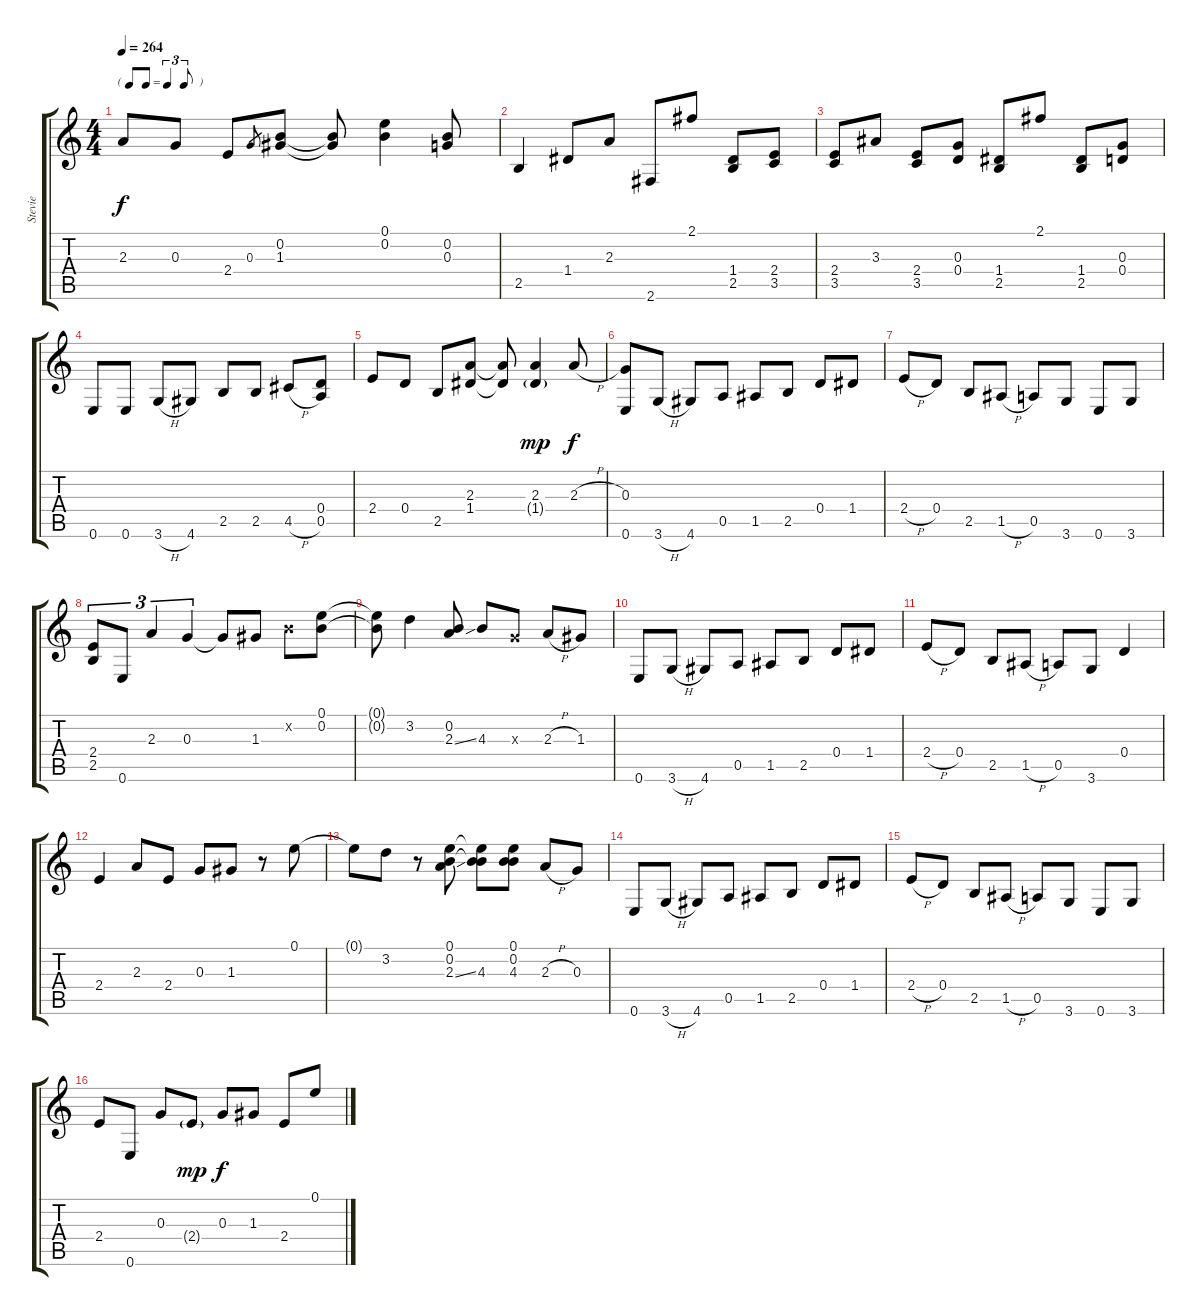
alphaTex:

\track ("Stevie" "Stevie") {instrument distortionguitar}
\staff {score tabs}
\tuning (E4 B3 G3 D3 A2 E2) {hide}
\ts (4 4)
\tf triplet8th
\tempo 264
\clef g2
\ks c
2.3.8{dy f} 0.3.8 2.4.8 0.3.8{gr} (0.2 1.3).8 (0.2{t} 1.3{t}).8 (0.1 0.2).4 (0.2 0.3).8 |
2.5.4 1.4.8 2.3.8 2.6.8 2.1.8 (1.4 2.5).8 (2.4 3.5).8 |
(2.4 3.5).8 3.3.8 (2.4 3.5).8 (0.3 0.4).8 (1.4 2.5).8 2.1.8 (1.4 2.5).8 (0.3 0.4).8 |
0.6.8 0.6.8 3.6{h}.8 4.6.8 2.5.8 2.5.8 4.5{h}.8 (0.4 0.5).8 |
2.4.8 0.4.8 2.5.8 (2.3 1.4).8 (2.3{t} 1.4{t}).8 (2.3 1.4{g}).4{dy mp} 2.3{h}.8{dy f} |
(0.3 0.6).8 3.6{h}.8 4.6.8 0.5.8 1.5.8 2.5.8 0.4.8 1.4.8 |
2.4{h}.8 0.4.8 2.5.8 1.5{h}.8 0.5.8 3.6.8 0.6.8 3.6.8 |
(2.4 2.5).8{tu (3 2)} 0.6.8{tu (3 2)} 2.3.4{tu (3 2)} 0.3.4{tu (3 2)} 0.3{t}.8 1.3.8 0.2{x}.8 (0.1 0.2).8 |
(0.1{t} 0.2{t}).8 3.2.4 (0.2 2.3{ss}).8 4.3.8 0.3{x}.8 2.3{h}.8 1.3.8 |
0.6.8 3.6{h}.8 4.6.8 0.5.8 1.5.8 2.5.8 0.4.8 1.4.8 |
2.4{h}.8 0.4.8 2.5.8 1.5{h}.8 0.5.8 3.6.8 0.4.4 |
2.4.4 2.3.8 2.4.8 0.3.8 1.3.8 r.8 0.1.8 |
0.1{t}.8 3.2.8 r.8 (0.1 0.2 2.3{ss}).8 (0.1{t} 0.2{t} 4.3).8 (0.1 0.2 4.3).8 2.3{h}.8 0.3.8 |
0.6.8 3.6{h}.8 4.6.8 0.5.8 1.5.8 2.5.8 0.4.8 1.4.8 |
2.4{h}.8 0.4.8 2.5.8 1.5{h}.8 0.5.8 3.6.8 0.6.8 3.6.8 |
2.4.8 0.6.8 0.3.8 2.4{g}.8{dy mp} 0.3.8{dy f} 1.3.8 2.4.8 0.1.8
